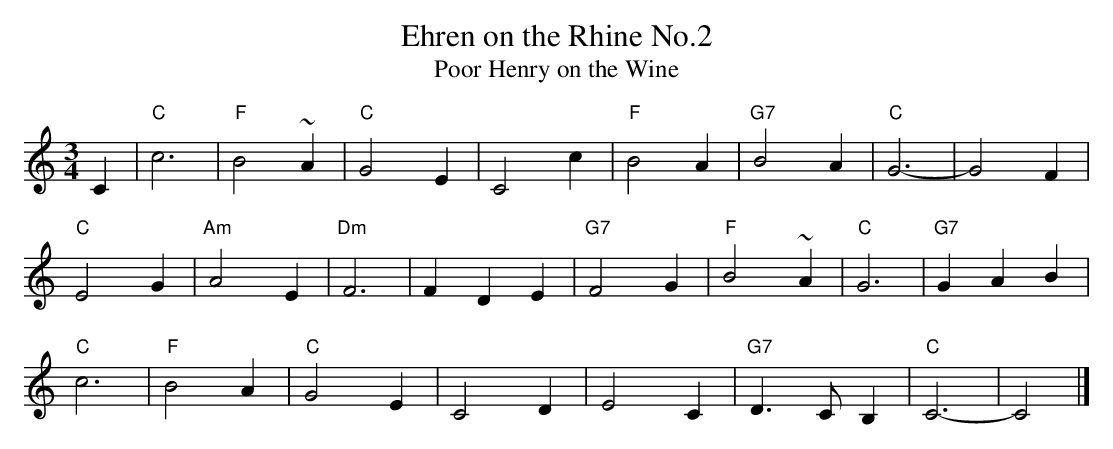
X:1
T:Ehren on the Rhine No.2
T:Poor Henry on the Wine
M:3/4
L:1/8
K:C
C2|"C"c6 | "F"B4~A2 | "C"G4E2 | C4c2 | "F"B4A2 | "G7"B4A2 | "C"G6- | G4F2 |
"C"E4G2 | "Am"A4E2 | "Dm"F6 | F2D2E2 | "G7"F4G2 | "F"B4~A2 | "C"G6 | "G7"G2A2B2 |
"C"c6 | "F"B4A2 | "C"G4E2 | C4D2 | E4C2 | "G7"D3CB,2 | "C"C6- | C4|]
